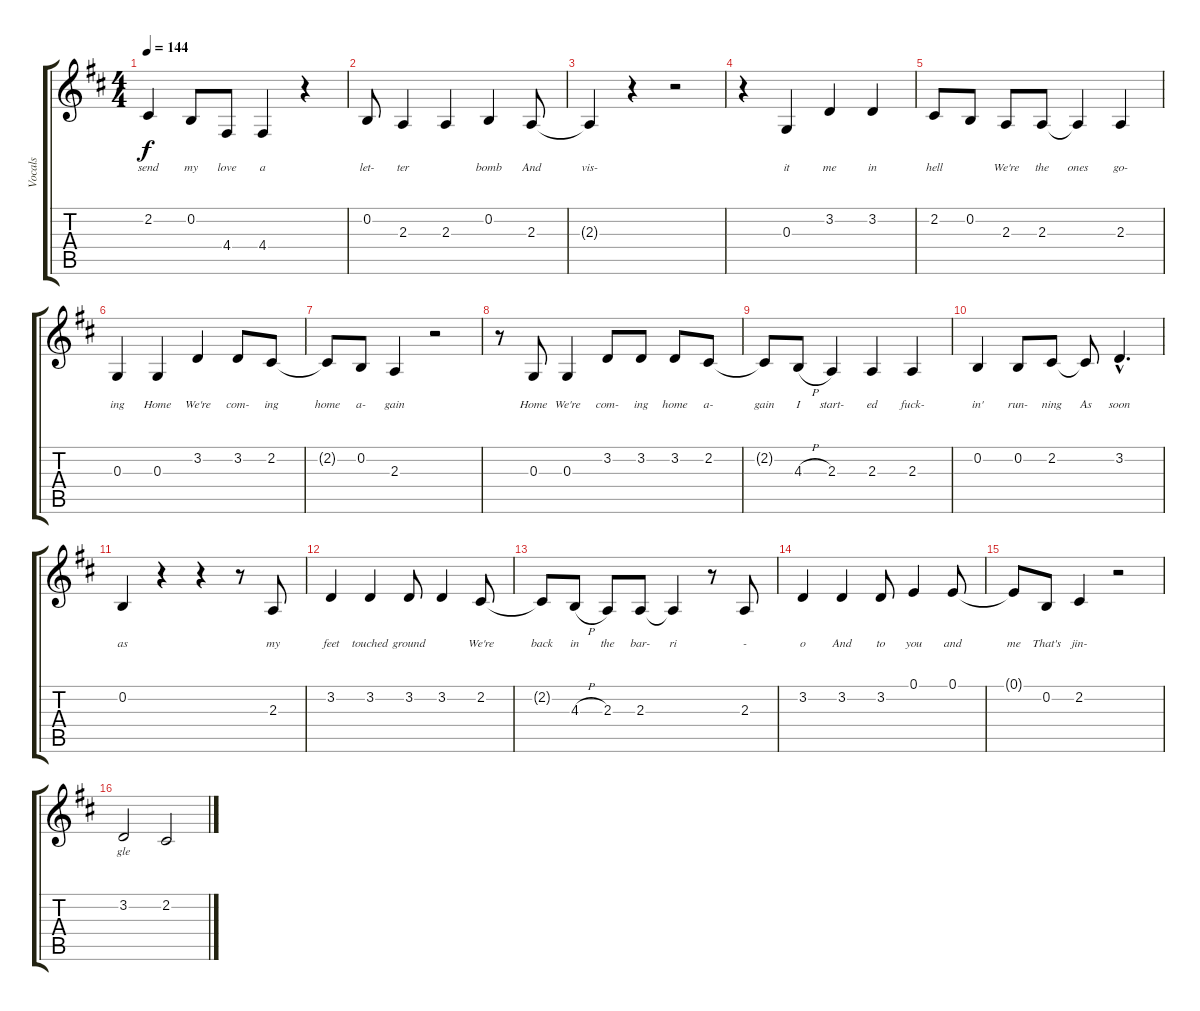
\track ("Vocals" "Vocals") {instrument clarinet}
\staff {score tabs}
\tuning (E4 B3 G3 D3 A2 E2) {hide}
\ts (4 4)
\tempo 144
\clef g2
\ks d
2.2.4{lyrics (0 "send") lyrics (1 "") lyrics (2 "") lyrics (3 "") lyrics (4 "") dy f} 0.2.8{lyrics (0 "my") lyrics (1 "") lyrics (2 "") lyrics (3 "") lyrics (4 "")} 4.4.8{lyrics (0 "love") lyrics (1 "") lyrics (2 "") lyrics (3 "") lyrics (4 "")} 4.4.4{lyrics (0 "a") lyrics (1 "") lyrics (2 "") lyrics (3 "") lyrics (4 "")} r.4 |
0.2.8{lyrics (0 "let-") lyrics (1 "") lyrics (2 "") lyrics (3 "") lyrics (4 "")} 2.3.4{lyrics (0 "ter") lyrics (1 "") lyrics (2 "") lyrics (3 "") lyrics (4 "")} 2.3.4{lyrics (0 "") lyrics (1 "") lyrics (2 "") lyrics (3 "") lyrics (4 "")} 0.2.4{lyrics (0 "bomb") lyrics (1 "") lyrics (2 "") lyrics (3 "") lyrics (4 "")} 2.3.8{lyrics (0 "And") lyrics (1 "") lyrics (2 "") lyrics (3 "") lyrics (4 "")} |
2.3{t}.4{lyrics (0 "vis-") lyrics (1 "") lyrics (2 "") lyrics (3 "") lyrics (4 "")} r.4 r.2 |
r.4 0.3.4{lyrics (0 "it") lyrics (1 "") lyrics (2 "") lyrics (3 "") lyrics (4 "")} 3.2.4{lyrics (0 "me") lyrics (1 "") lyrics (2 "") lyrics (3 "") lyrics (4 "")} 3.2.4{lyrics (0 "in") lyrics (1 "") lyrics (2 "") lyrics (3 "") lyrics (4 "")} |
2.2.8{lyrics (0 "hell") lyrics (1 "") lyrics (2 "") lyrics (3 "") lyrics (4 "")} 0.2.8{lyrics (0 "") lyrics (1 "") lyrics (2 "") lyrics (3 "") lyrics (4 "")} 2.3.8{lyrics (0 "We're") lyrics (1 "") lyrics (2 "") lyrics (3 "") lyrics (4 "")} 2.3.8{lyrics (0 "the") lyrics (1 "") lyrics (2 "") lyrics (3 "") lyrics (4 "")} 2.3{t}.4{lyrics (0 "ones") lyrics (1 "") lyrics (2 "") lyrics (3 "") lyrics (4 "")} 2.3.4{lyrics (0 "go-") lyrics (1 "") lyrics (2 "") lyrics (3 "") lyrics (4 "")} |
0.3.4{lyrics (0 "ing") lyrics (1 "") lyrics (2 "") lyrics (3 "") lyrics (4 "")} 0.3.4{lyrics (0 "Home") lyrics (1 "") lyrics (2 "") lyrics (3 "") lyrics (4 "")} 3.2.4{lyrics (0 "We're") lyrics (1 "") lyrics (2 "") lyrics (3 "") lyrics (4 "")} 3.2.8{lyrics (0 "com-") lyrics (1 "") lyrics (2 "") lyrics (3 "") lyrics (4 "")} 2.2.8{lyrics (0 "ing") lyrics (1 "") lyrics (2 "") lyrics (3 "") lyrics (4 "")} |
2.2{t}.8{lyrics (0 "home") lyrics (1 "") lyrics (2 "") lyrics (3 "") lyrics (4 "")} 0.2.8{lyrics (0 "a-") lyrics (1 "") lyrics (2 "") lyrics (3 "") lyrics (4 "")} 2.3.4{lyrics (0 "gain") lyrics (1 "") lyrics (2 "") lyrics (3 "") lyrics (4 "")} r.2 |
r.8 0.3.8{lyrics (0 "Home") lyrics (1 "") lyrics (2 "") lyrics (3 "") lyrics (4 "")} 0.3.4{lyrics (0 "We're") lyrics (1 "") lyrics (2 "") lyrics (3 "") lyrics (4 "")} 3.2.8{lyrics (0 "com-") lyrics (1 "") lyrics (2 "") lyrics (3 "") lyrics (4 "")} 3.2.8{lyrics (0 "ing") lyrics (1 "") lyrics (2 "") lyrics (3 "") lyrics (4 "")} 3.2.8{lyrics (0 "home") lyrics (1 "") lyrics (2 "") lyrics (3 "") lyrics (4 "")} 2.2.8{lyrics (0 "a-") lyrics (1 "") lyrics (2 "") lyrics (3 "") lyrics (4 "")} |
2.2{t}.8{lyrics (0 "gain") lyrics (1 "") lyrics (2 "") lyrics (3 "") lyrics (4 "")} 4.3{h}.8{lyrics (0 "I") lyrics (1 "") lyrics (2 "") lyrics (3 "") lyrics (4 "")} 2.3.4{lyrics (0 "start-") lyrics (1 "") lyrics (2 "") lyrics (3 "") lyrics (4 "")} 2.3.4{lyrics (0 "ed") lyrics (1 "") lyrics (2 "") lyrics (3 "") lyrics (4 "")} 2.3.4{lyrics (0 "fuck-") lyrics (1 "") lyrics (2 "") lyrics (3 "") lyrics (4 "")} |
0.2.4{lyrics (0 "in'") lyrics (1 "") lyrics (2 "") lyrics (3 "") lyrics (4 "")} 0.2.8{lyrics (0 "run-") lyrics (1 "") lyrics (2 "") lyrics (3 "") lyrics (4 "")} 2.2.8{lyrics (0 "ning") lyrics (1 "") lyrics (2 "") lyrics (3 "") lyrics (4 "")} 2.2{t}.8{lyrics (0 "As") lyrics (1 "") lyrics (2 "") lyrics (3 "") lyrics (4 "")} 3.2{hac}.4{d lyrics (0 "soon") lyrics (1 "") lyrics (2 "") lyrics (3 "") lyrics (4 "")} |
0.2.4{lyrics (0 "as") lyrics (1 "") lyrics (2 "") lyrics (3 "") lyrics (4 "")} r.4 r.4 r.8 2.3.8{lyrics (0 "my") lyrics (1 "") lyrics (2 "") lyrics (3 "") lyrics (4 "")} |
3.2.4{lyrics (0 "feet") lyrics (1 "") lyrics (2 "") lyrics (3 "") lyrics (4 "")} 3.2.4{lyrics (0 "touched") lyrics (1 "") lyrics (2 "") lyrics (3 "") lyrics (4 "")} 3.2.8{lyrics (0 "ground") lyrics (1 "") lyrics (2 "") lyrics (3 "") lyrics (4 "")} 3.2.4{lyrics (0 "") lyrics (1 "") lyrics (2 "") lyrics (3 "") lyrics (4 "")} 2.2.8{lyrics (0 "We're") lyrics (1 "") lyrics (2 "") lyrics (3 "") lyrics (4 "")} |
2.2{t}.8{lyrics (0 "back") lyrics (1 "") lyrics (2 "") lyrics (3 "") lyrics (4 "")} 4.3{h}.8{lyrics (0 "in") lyrics (1 "") lyrics (2 "") lyrics (3 "") lyrics (4 "")} 2.3.8{lyrics (0 "the") lyrics (1 "") lyrics (2 "") lyrics (3 "") lyrics (4 "")} 2.3.8{lyrics (0 "bar-") lyrics (1 "") lyrics (2 "") lyrics (3 "") lyrics (4 "")} 2.3{t}.4{lyrics (0 "ri") lyrics (1 "") lyrics (2 "") lyrics (3 "") lyrics (4 "")} r.8 2.3.8{lyrics (0 "-") lyrics (1 "") lyrics (2 "") lyrics (3 "") lyrics (4 "")} |
3.2.4{lyrics (0 "o") lyrics (1 "") lyrics (2 "") lyrics (3 "") lyrics (4 "")} 3.2.4{lyrics (0 "And") lyrics (1 "") lyrics (2 "") lyrics (3 "") lyrics (4 "")} 3.2.8{lyrics (0 "to") lyrics (1 "") lyrics (2 "") lyrics (3 "") lyrics (4 "")} 0.1.4{lyrics (0 "you") lyrics (1 "") lyrics (2 "") lyrics (3 "") lyrics (4 "")} 0.1.8{lyrics (0 "and") lyrics (1 "") lyrics (2 "") lyrics (3 "") lyrics (4 "")} |
0.1{t}.8{lyrics (0 "me") lyrics (1 "") lyrics (2 "") lyrics (3 "") lyrics (4 "")} 0.2.8{lyrics (0 "That's") lyrics (1 "") lyrics (2 "") lyrics (3 "") lyrics (4 "")} 2.2.4{lyrics (0 "jin-") lyrics (1 "") lyrics (2 "") lyrics (3 "") lyrics (4 "")} r.2 |
3.2.2{lyrics (0 "gle") lyrics (1 "") lyrics (2 "") lyrics (3 "") lyrics (4 "")} 2.2.2{lyrics (0 "") lyrics (1 "") lyrics (2 "") lyrics (3 "") lyrics (4 "")}
